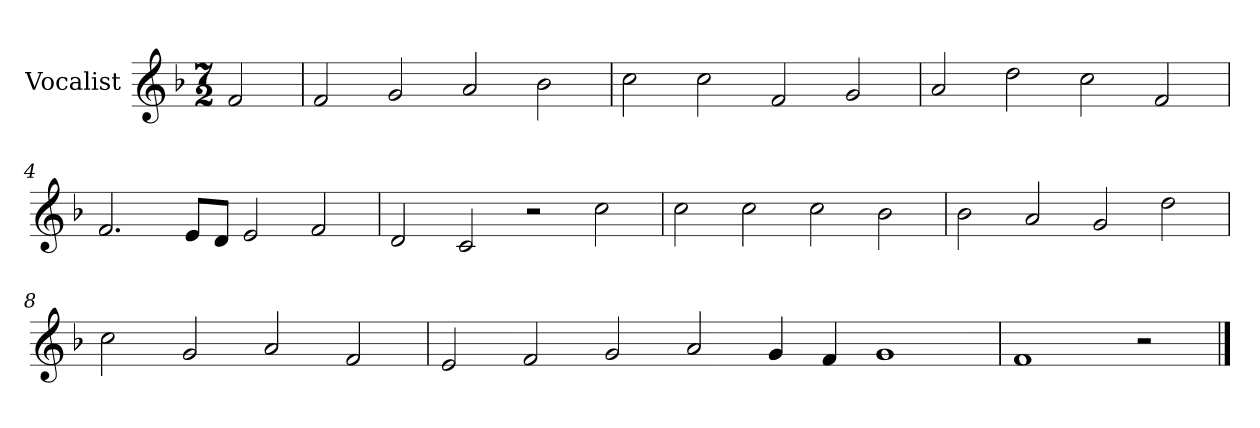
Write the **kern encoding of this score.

**kern
*part1
*staff1
*I"Vocalist
*k[b-]
*F:
*M7/2
=
2f
=1
2f
2g
2a
2b-
=2
2cc
2cc
2f
2g
=3
2a
2dd
2cc
2f
=4
2.f
8eL
8dJ
2e
2f
=5
2d
2c
2r
2cc
=6
2cc
2cc
2cc
2b-
=7
2b-
2a
2g
2dd
=8
2cc
2g
2a
2f
=9
2e
2f
2g
2a
4g
4f
1g
=10
1f
2r
==
*-
